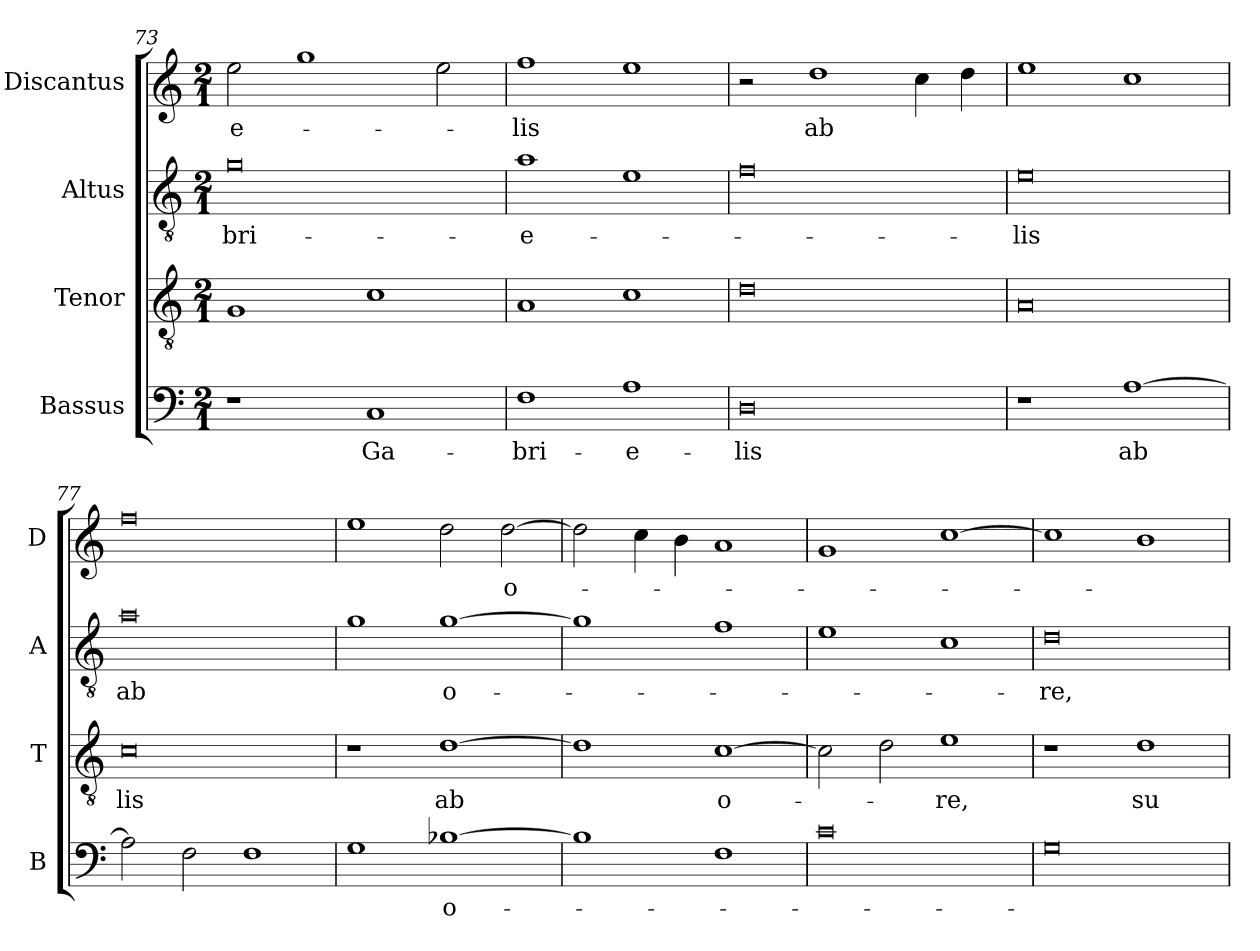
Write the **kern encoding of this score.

**kern	**text	**kern	**text	**kern	**text	**kern	**text
*part4	*part4	*part3	*part3	*part2	*part2	*part1	*part1
*staff4	*staff4	*staff3	*staff3	*staff2	*staff2	*staff1	*staff1
*I"Bassus	*	*I"Tenor	*	*I"Altus	*	*I"Discantus	*
*I'B	*	*I'T	*	*I'A	*	*I'D	*
*clefF4	*	*clefGv2	*	*clefGv2	*	*clefG2	*
*k[]	*	*k[]	*	*k[]	*	*k[]	*
*M2/1	*	*M2/1	*	*M2/1	*	*M2/1	*
=73	=73	=73	=73	=73	=73	=73	=73
1r	.	1G	.	0g	-bri-	2ee\	-e-
.	.	.	.	.	.	1gg	.
1C	Ga-	1c	.	.	.	.	.
.	.	.	.	.	.	2ee\	.
=74	=74	=74	=74	=74	=74	=74	=74
1F	-bri-	1A	.	1a	-e-	1ff	-lis
1A	-e-	1c	.	1e	.	1ee	.
=75	=75	=75	=75	=75	=75	=75	=75
0D	-lis	0d	.	0f	.	2r	.
.	.	.	.	.	.	1dd	ab
.	.	.	.	.	.	4cc\	.
.	.	.	.	.	.	4dd\	.
=76	=76	=76	=76	=76	=76	=76	=76
1r	.	0A	.	0e	-lis	1ee	.
[1A	ab	.	.	.	.	1cc	.
=77	=77	=77	=77	=77	=77	=77	=77
2A\]	.	0c	-lis	0a	ab	0ff	.
2F\	.	.	.	.	.	.	.
1F	.	.	.	.	.	.	.
=78	=78	=78	=78	=78	=78	=78	=78
1G	.	1r	.	1g	.	1ee	.
[1B-X	o-	[1d	ab	[1g	o-	2dd\	.
.	.	.	.	.	.	[2dd\	o-
=79	=79	=79	=79	=79	=79	=79	=79
1B-]	.	1d]	.	1g]	.	2dd\]	.
.	.	.	.	.	.	4cc\	.
.	.	.	.	.	.	4b\	.
1F	.	[1c	o-	1f	.	1a	.
=80	=80	=80	=80	=80	=80	=80	=80
0c	.	2c\]	.	1e	.	1g	.
.	.	2d\	.	.	.	.	.
.	.	1e	-re,	1c	.	[1cc	.
=81	=81	=81	=81	=81	=81	=81	=81
0G	.	1r	.	0d	-re,	1cc]	.
.	.	1d	su-	.	.	1b	.
=	=	=	=	=	=	=	=
*-	*-	*-	*-	*-	*-	*-	*-
